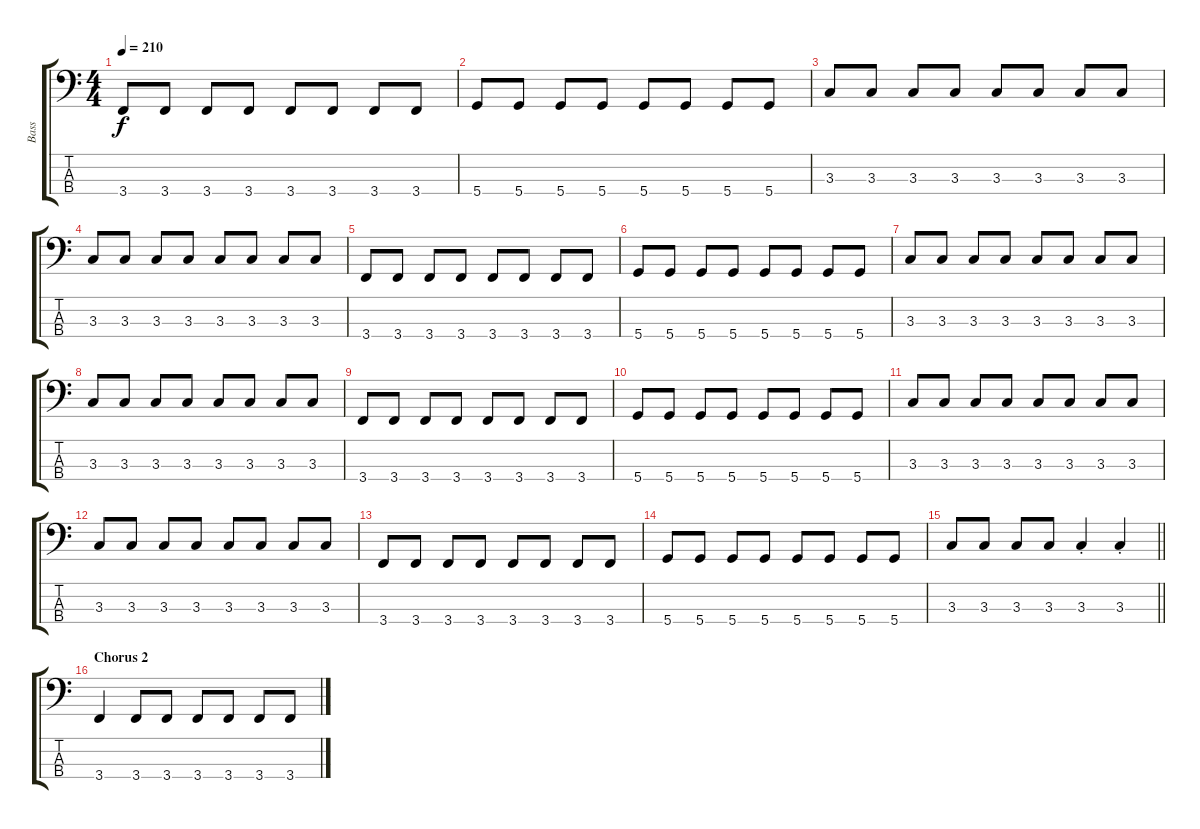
\track ("Bass" "Bass") {instrument electricbassfinger}
\staff {score tabs}
\tuning (G2 D2 A1 D1) {hide}
\ts (4 4)
\tempo 210
\clef f4
\ks c
3.4.8{dy f} 3.4.8 3.4.8 3.4.8 3.4.8 3.4.8 3.4.8 3.4.8 |
5.4.8 5.4.8 5.4.8 5.4.8 5.4.8 5.4.8 5.4.8 5.4.8 |
3.3.8 3.3.8 3.3.8 3.3.8 3.3.8 3.3.8 3.3.8 3.3.8 |
3.3.8 3.3.8 3.3.8 3.3.8 3.3.8 3.3.8 3.3.8 3.3.8 |
3.4.8 3.4.8 3.4.8 3.4.8 3.4.8 3.4.8 3.4.8 3.4.8 |
5.4.8 5.4.8 5.4.8 5.4.8 5.4.8 5.4.8 5.4.8 5.4.8 |
3.3.8 3.3.8 3.3.8 3.3.8 3.3.8 3.3.8 3.3.8 3.3.8 |
3.3.8 3.3.8 3.3.8 3.3.8 3.3.8 3.3.8 3.3.8 3.3.8 |
3.4.8 3.4.8 3.4.8 3.4.8 3.4.8 3.4.8 3.4.8 3.4.8 |
5.4.8 5.4.8 5.4.8 5.4.8 5.4.8 5.4.8 5.4.8 5.4.8 |
3.3.8 3.3.8 3.3.8 3.3.8 3.3.8 3.3.8 3.3.8 3.3.8 |
3.3.8 3.3.8 3.3.8 3.3.8 3.3.8 3.3.8 3.3.8 3.3.8 |
3.4.8 3.4.8 3.4.8 3.4.8 3.4.8 3.4.8 3.4.8 3.4.8 |
5.4.8 5.4.8 5.4.8 5.4.8 5.4.8 5.4.8 5.4.8 5.4.8 |
\barLineRight lightlight
3.3.8 3.3.8 3.3.8 3.3.8 3.3{st}.4 3.3{st}.4 |
\section ("" "Chorus 2")
3.4.4 3.4.8 3.4.8 3.4.8 3.4.8 3.4.8 3.4.8
